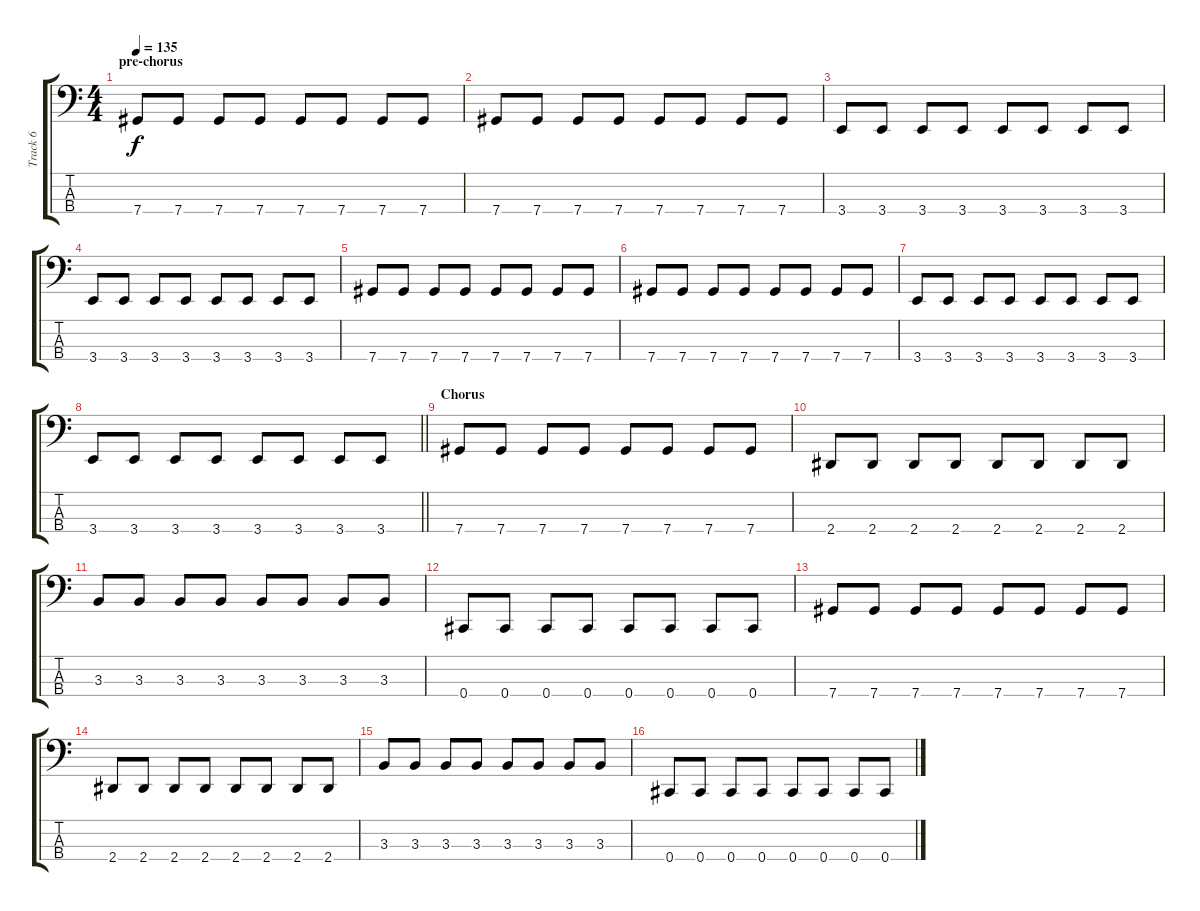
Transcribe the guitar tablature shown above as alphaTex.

\track ("Track 6" "Track 6") {instrument electricbassfinger}
\staff {score tabs}
\tuning (Gb2 Db2 Ab1 Db1) {hide}
\ts (4 4)
\section ("" "pre-chorus")
\tempo 135
\clef f4
\ks c
7.4.8{dy f} 7.4.8 7.4.8 7.4.8 7.4.8 7.4.8 7.4.8 7.4.8 |
7.4.8 7.4.8 7.4.8 7.4.8 7.4.8 7.4.8 7.4.8 7.4.8 |
3.4.8 3.4.8 3.4.8 3.4.8 3.4.8 3.4.8 3.4.8 3.4.8 |
3.4.8 3.4.8 3.4.8 3.4.8 3.4.8 3.4.8 3.4.8 3.4.8 |
7.4.8 7.4.8 7.4.8 7.4.8 7.4.8 7.4.8 7.4.8 7.4.8 |
7.4.8 7.4.8 7.4.8 7.4.8 7.4.8 7.4.8 7.4.8 7.4.8 |
3.4.8 3.4.8 3.4.8 3.4.8 3.4.8 3.4.8 3.4.8 3.4.8 |
\barLineRight lightlight
3.4.8 3.4.8 3.4.8 3.4.8 3.4.8 3.4.8 3.4.8 3.4.8 |
\section ("" "Chorus")
7.4.8 7.4.8 7.4.8 7.4.8 7.4.8 7.4.8 7.4.8 7.4.8 |
2.4.8 2.4.8 2.4.8 2.4.8 2.4.8 2.4.8 2.4.8 2.4.8 |
3.3.8 3.3.8 3.3.8 3.3.8 3.3.8 3.3.8 3.3.8 3.3.8 |
0.4.8 0.4.8 0.4.8 0.4.8 0.4.8 0.4.8 0.4.8 0.4.8 |
7.4.8 7.4.8 7.4.8 7.4.8 7.4.8 7.4.8 7.4.8 7.4.8 |
2.4.8 2.4.8 2.4.8 2.4.8 2.4.8 2.4.8 2.4.8 2.4.8 |
3.3.8 3.3.8 3.3.8 3.3.8 3.3.8 3.3.8 3.3.8 3.3.8 |
0.4.8 0.4.8 0.4.8 0.4.8 0.4.8 0.4.8 0.4.8 0.4.8
